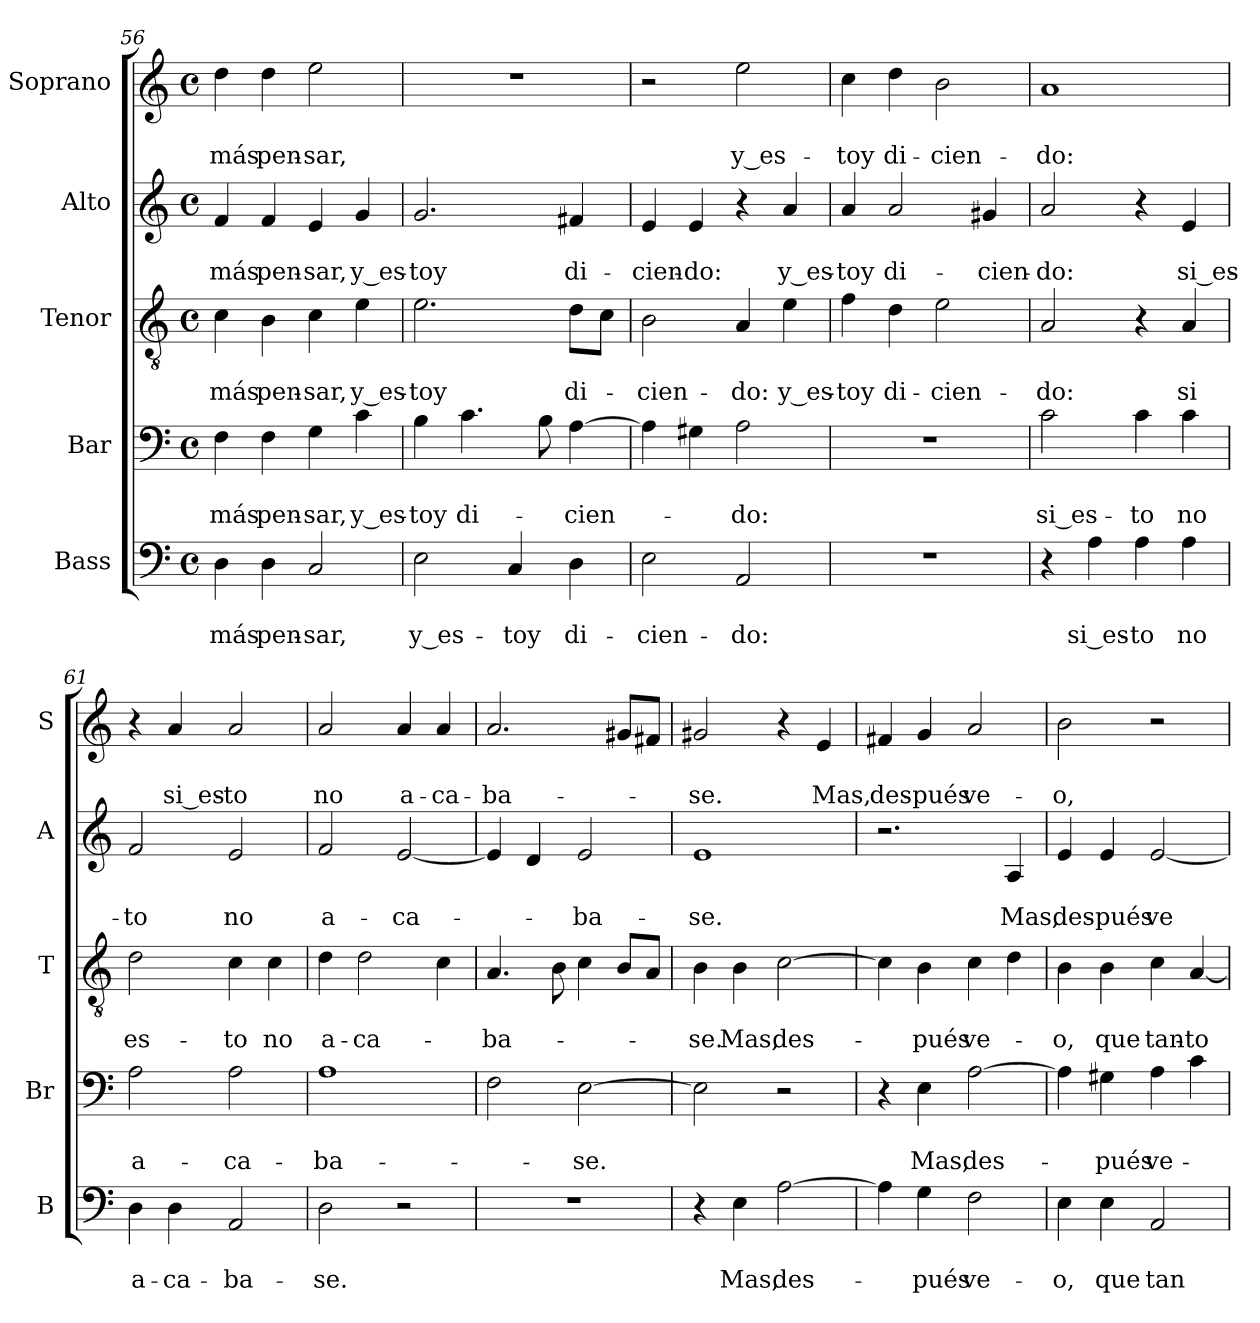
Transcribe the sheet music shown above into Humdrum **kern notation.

**kern	**text	**text	**kern	**text	**text	**kern	**text	**text	**kern	**text	**text	**kern	**text	**text
*part5	*part5	*part5	*part4	*part4	*part4	*part3	*part3	*part3	*part2	*part2	*part2	*part1	*part1	*part1
*staff5	*staff5	*staff5	*staff4	*staff4	*staff4	*staff3	*staff3	*staff3	*staff2	*staff2	*staff2	*staff1	*staff1	*staff1
*I"Bass	*	*	*I"Bar	*	*	*I"Tenor	*	*	*I"Alto	*	*	*I"Soprano	*	*
*I'B	*	*	*I'Br	*	*	*I'T	*	*	*I'A	*	*	*I'S	*	*
!!LO:PB:g=z
*clefF4	*	*	*clefF4	*	*	*clefGv2	*	*	*clefG2	*	*	*clefG2	*	*
*k[]	*	*	*k[]	*	*	*k[]	*	*	*k[]	*	*	*k[]	*	*
*a:	*	*	*a:	*	*	*a:	*	*	*a:	*	*	*a:	*	*
*M4/4	*	*	*M4/4	*	*	*M4/4	*	*	*M4/4	*	*	*M4/4	*	*
*met(c)	*	*	*met(c)	*	*	*met(c)	*	*	*met(c)	*	*	*met(c)	*	*
=56	=56	=56	=56	=56	=56	=56	=56	=56	=56	=56	=56	=56	=56	=56
!	!	!LO:LY:b	!	!	!LO:LY:b	!	!	!LO:LY:b	!	!	!LO:LY:b	!	!	!LO:LY:b
4D\	.	más	4F\	.	más	4c\	.	más	4f/	.	más	4dd\	.	más
!	!	!LO:LY:b	!	!	!LO:LY:b	!	!	!LO:LY:b	!	!	!LO:LY:b	!	!	!LO:LY:b
4D\	.	pen-	4F\	.	pen-	4B\	.	pen-	4f/	.	pen-	4dd\	.	pen-
!	!	!LO:LY:b	!	!	!LO:LY:b	!	!	!LO:LY:b	!	!	!LO:LY:b	!	!	!LO:LY:b
2C/	.	-sar,	4G\	.	-sar,	4c\	.	-sar,	4e/	.	-sar,	2ee\	.	-sar,
!	!	!	!	!	!LO:LY:b	!	!	!LO:LY:b	!	!	!LO:LY:b	!	!	!
.	.	.	4c\	.	y_es-	4e\	.	y_es-	4g/	.	y_es-	.	.	.
=57	=57	=57	=57	=57	=57	=57	=57	=57	=57	=57	=57	=57	=57	=57
!	!	!LO:LY:b	!	!	!LO:LY:b	!	!	!LO:LY:b	!	!	!LO:LY:b	!	!	!
2E\	.	y_es-	4B\	.	-toy	2.e\	.	-toy	2.g/	.	-toy	1r	.	.
!	!	!	!	!	!LO:LY:b	!	!	!	!	!	!	!	!	!
.	.	.	4.c\	.	di-	.	.	.	.	.	.	.	.	.
!	!	!LO:LY:b	!	!	!	!	!	!	!	!	!	!	!	!
4C/	.	-toy	.	.	.	.	.	.	.	.	.	.	.	.
.	.	.	8B\	.	.	.	.	.	.	.	.	.	.	.
!	!	!LO:LY:b	!	!	!LO:LY:b	!	!	!LO:LY:b	!	!	!LO:LY:b	!	!	!
4D\	.	di-	[4A\	.	-cien-	8d\L	.	di-	4f#X/	.	di-	.	.	.
.	.	.	.	.	.	8c\J	.	.	.	.	.	.	.	.
=58	=58	=58	=58	=58	=58	=58	=58	=58	=58	=58	=58	=58	=58	=58
!	!	!LO:LY:b	!	!	!	!	!	!LO:LY:b	!	!	!LO:LY:b	!	!	!
2E\	.	-cien-	4A\]	.	.	2B\	.	-cien-	4e/	.	-cien-	2r	.	.
!	!	!	!	!	!	!	!	!	!	!	!LO:LY:b	!	!	!
.	.	.	4G#X\	.	.	.	.	.	4e/	.	-do:	.	.	.
!	!	!LO:LY:b	!	!	!LO:LY:b	!	!	!LO:LY:b	!	!	!	!	!	!LO:LY:b
2AA/	.	-do:	2A\	.	-do:	4A/	.	-do:	4r	.	.	2ee\	.	y_es-
!	!	!	!	!	!	!	!	!LO:LY:b	!	!	!LO:LY:b	!	!	!
.	.	.	.	.	.	4e\	.	y_es-	4a/	.	y_es-	.	.	.
=59	=59	=59	=59	=59	=59	=59	=59	=59	=59	=59	=59	=59	=59	=59
!	!	!	!	!	!	!	!	!LO:LY:b	!	!	!LO:LY:b	!	!	!LO:LY:b
1r	.	.	1r	.	.	4f\	.	-toy	4a/	.	-toy	4cc\	.	-toy
!	!	!	!	!	!	!	!	!LO:LY:b	!	!	!LO:LY:b	!	!	!LO:LY:b
.	.	.	.	.	.	4d\	.	di-	2a/	.	di-	4dd\	.	di-
!	!	!	!	!	!	!	!	!LO:LY:b	!	!	!	!	!	!LO:LY:b
.	.	.	.	.	.	2e\	.	-cien-	.	.	.	2b\	.	-cien-
!	!	!	!	!	!	!	!	!	!	!	!LO:LY:b	!	!	!
.	.	.	.	.	.	.	.	.	4g#X/	.	-cien-	.	.	.
=60	=60	=60	=60	=60	=60	=60	=60	=60	=60	=60	=60	=60	=60	=60
!	!	!	!	!	!LO:LY:b	!	!	!LO:LY:b	!	!	!LO:LY:b	!	!	!LO:LY:b
4r	.	.	2c\	.	si_es-	2A/	.	-do:	2a/	.	-do:	1a	.	-do:
!	!	!LO:LY:b	!	!	!	!	!	!	!	!	!	!	!	!
4A\	.	si_es-	.	.	.	.	.	.	.	.	.	.	.	.
!	!	!LO:LY:b	!	!	!LO:LY:b	!	!	!	!	!	!	!	!	!
4A\	.	-to	4c\	.	-to	4r	.	.	4r	.	.	.	.	.
!	!	!LO:LY:b	!	!	!LO:LY:b	!	!	!LO:LY:b	!	!	!LO:LY:b	!	!	!
4A\	.	no	4c\	.	no	4A/	.	si	4e/	.	si_es-	.	.	.
!!LO:LB:g=z
=61	=61	=61	=61	=61	=61	=61	=61	=61	=61	=61	=61	=61	=61	=61
!	!	!LO:LY:b	!	!	!LO:LY:b	!	!	!LO:LY:b	!	!	!LO:LY:b	!	!	!
4D\	.	a-	2A\	.	a-	2d\	.	es-	2f/	.	-to	4r	.	.
!	!	!LO:LY:b	!	!	!	!	!	!	!	!	!	!	!	!LO:LY:b
4D\	.	-ca-	.	.	.	.	.	.	.	.	.	4a/	.	si_es-
!	!	!LO:LY:b	!	!	!LO:LY:b	!	!	!LO:LY:b	!	!	!LO:LY:b	!	!	!LO:LY:b
2AA/	.	-ba-	2A\	.	-ca-	4c\	.	-to	2e/	.	no	2a/	.	-to
!	!	!	!	!	!	!	!	!LO:LY:b	!	!	!	!	!	!
.	.	.	.	.	.	4c\	.	no	.	.	.	.	.	.
=62	=62	=62	=62	=62	=62	=62	=62	=62	=62	=62	=62	=62	=62	=62
!	!	!LO:LY:b	!	!	!LO:LY:b	!	!	!LO:LY:b	!	!	!LO:LY:b	!	!	!LO:LY:b
2D\	.	-se.	1A	.	-ba-	4d\	.	a-	2f/	.	a-	2a/	.	no
!	!	!	!	!	!	!	!	!LO:LY:b	!	!	!	!	!	!
.	.	.	.	.	.	2d\	.	-ca-	.	.	.	.	.	.
!	!	!	!	!	!	!	!	!	!	!	!LO:LY:b	!	!	!LO:LY:b
2r	.	.	.	.	.	.	.	.	[2e/	.	-ca-	4a/	.	a-
!	!	!	!	!	!	!	!	!	!	!	!	!	!	!LO:LY:b
.	.	.	.	.	.	4c\	.	.	.	.	.	4a/	.	-ca-
=63	=63	=63	=63	=63	=63	=63	=63	=63	=63	=63	=63	=63	=63	=63
!	!	!	!	!	!	!	!	!LO:LY:b	!	!	!	!	!	!LO:LY:b
1r	.	.	2F\	.	.	4.A/	.	-ba-	4e/]	.	.	2.a/	.	-ba-
.	.	.	.	.	.	.	.	.	4d/	.	.	.	.	.
.	.	.	.	.	.	8B\	.	.	.	.	.	.	.	.
!	!	!	!	!	!LO:LY:b	!	!	!	!	!	!LO:LY:b	!	!	!
.	.	.	[2E\	.	-se.	4c\	.	.	2e/	.	-ba-	.	.	.
.	.	.	.	.	.	8B/L	.	.	.	.	.	8g#X/L	.	.
.	.	.	.	.	.	8A/J	.	.	.	.	.	8f#X/J	.	.
=64	=64	=64	=64	=64	=64	=64	=64	=64	=64	=64	=64	=64	=64	=64
!	!	!	!	!	!	!	!	!LO:LY:b	!	!	!LO:LY:b	!	!	!LO:LY:b
4r	.	.	2E\]	.	.	4B\	.	-se.	1e	.	-se.	2g#X/	.	-se.
!	!	!LO:LY:b	!	!	!	!	!	!LO:LY:b	!	!	!	!	!	!
4E\	.	Mas,	.	.	.	4B\	.	Mas,	.	.	.	.	.	.
!	!	!LO:LY:b	!	!	!	!	!	!LO:LY:b	!	!	!	!	!	!
[2A\	.	des-	2r	.	.	[2c\	.	des-	.	.	.	4r	.	.
!	!	!	!	!	!	!	!	!	!	!	!	!	!	!LO:LY:b
.	.	.	.	.	.	.	.	.	.	.	.	4e/	.	Mas,
=65	=65	=65	=65	=65	=65	=65	=65	=65	=65	=65	=65	=65	=65	=65
!	!	!	!	!	!	!	!	!	!	!	!	!	!	!LO:LY:b
4A\]	.	.	4r	.	.	4c\]	.	.	2.r	.	.	4f#X/	.	des-
!	!	!LO:LY:b	!	!	!LO:LY:b	!	!	!LO:LY:b	!	!	!	!	!	!LO:LY:b
4G\	.	-pués	4E\	.	Mas,	4B\	.	-pués	.	.	.	4g/	.	-pués
!	!	!LO:LY:b	!	!	!LO:LY:b	!	!	!LO:LY:b	!	!	!	!	!	!LO:LY:b
2F\	.	ve-	[2A\	.	des-	4c\	.	ve-	.	.	.	2a/	.	ve-
!	!	!	!	!	!	!	!	!	!	!	!LO:LY:b	!	!	!
.	.	.	.	.	.	4d\	.	.	4A/	.	Mas,	.	.	.
!!LO:LB:g=z
=66	=66	=66	=66	=66	=66	=66	=66	=66	=66	=66	=66	=66	=66	=66
!	!	!LO:LY:b	!	!	!	!	!	!LO:LY:b	!	!	!LO:LY:b	!	!	!LO:LY:b
4E\	.	-o,	4A\]	.	.	4B\	.	-o,	4e/	.	des-	2b\	.	-o,
!	!	!LO:LY:b	!	!	!LO:LY:b	!	!	!LO:LY:b	!	!	!LO:LY:b	!	!	!
4E\	.	que	4G#X\	.	-pués	4B\	.	que	4e/	.	-pués	.	.	.
!	!	!LO:LY:b	!	!	!LO:LY:b	!	!	!LO:LY:b	!	!	!LO:LY:b	!	!	!
2AA/	.	tan-	4A\	.	ve-	4c\	.	tan-	[2e/	.	ve-	2r	.	.
!	!	!	!	!	!	!	!	!LO:LY:b	!	!	!	!	!	!
.	.	.	4c\	.	.	[4A/	.	-to	.	.	.	.	.	.
=	=	=	=	=	=	=	=	=	=	=	=	=	=	=
*-	*-	*-	*-	*-	*-	*-	*-	*-	*-	*-	*-	*-	*-	*-
